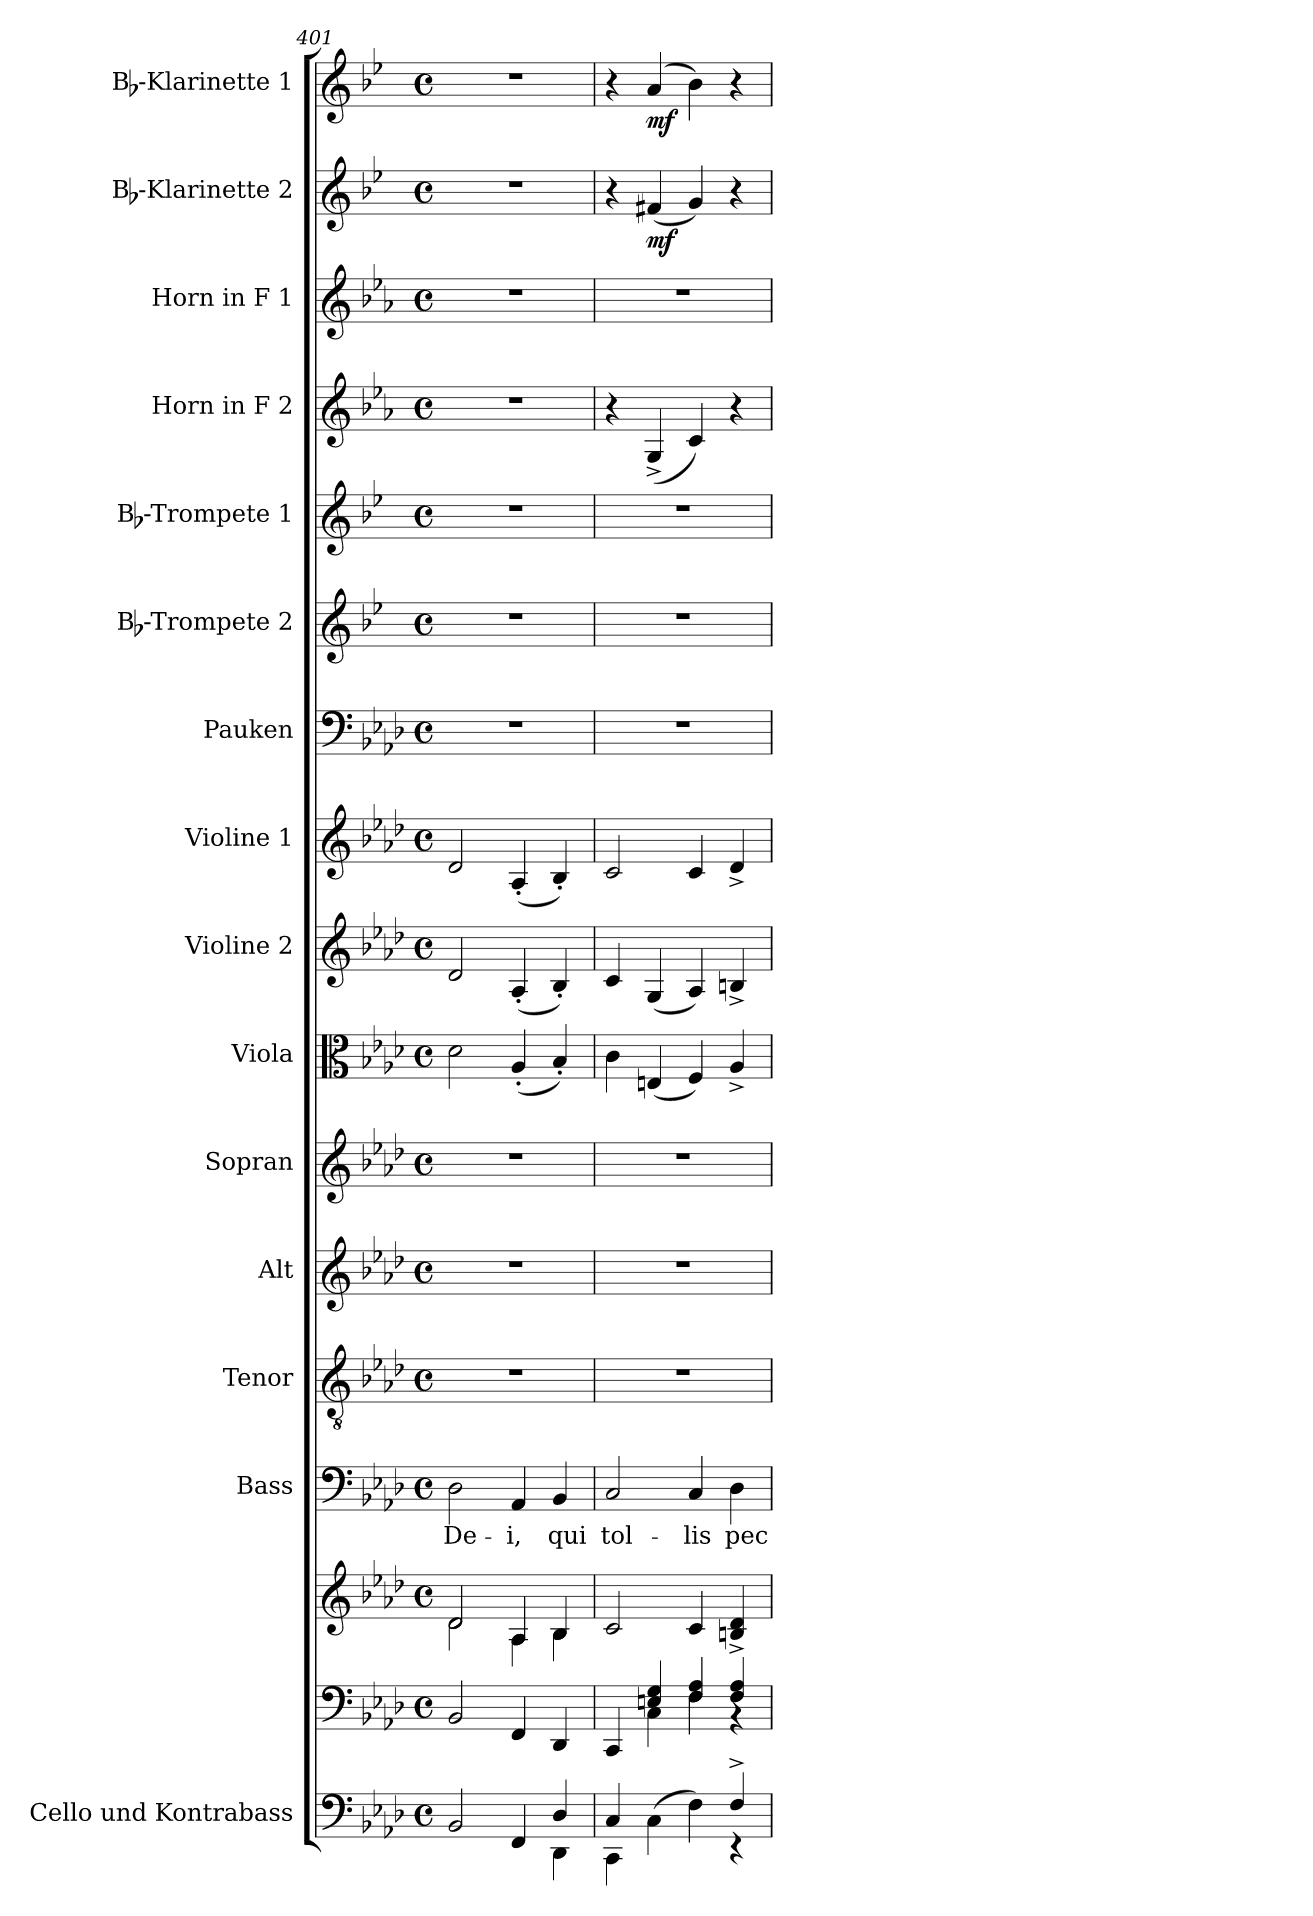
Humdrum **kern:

**kern	**kern	**kern	**kern	**text	**kern	**kern	**kern	**kern	**kern	**kern	**kern	**kern	**kern	**kern	**kern	**kern	**dynam	**kern	**dynam
*part16	*part15	*part15	*part14	*part14	*part13	*part12	*part11	*part10	*part9	*part8	*part7	*part6	*part5	*part4	*part3	*part2	*part2	*part1	*part1
*staff17	*staff16	*staff15	*staff14	*staff14	*staff13	*staff12	*staff11	*staff10	*staff9	*staff8	*staff7	*staff6	*staff5	*staff4	*staff3	*staff2	*staff2	*staff1	*staff1
*I"Cello und Kontrabass	*	*	*I"Bass	*	*I"Tenor	*I"Alt	*I"Sopran	*I"Viola	*I"Violine 2	*I"Violine 1	*I"Pauken	*I"Bb-Trompete 2	*I"Bb-Trompete 1	*I"Horn in F 2	*I"Horn in F 1	*I"Bb-Klarinette 2	*	*I"Bb-Klarinette 1	*
*I'Kb.	*	*	*I'B.	*	*I'T.	*I'A.	*I'S.	*I'Vla.	*I'Vl. 2	*I'Vl. 1	*I'Pk.	*I'Bb Trp. 2	*I'Bb Trp. 1	*	*	*I'Bb Kl. 2	*	*I'Bb Kl. 1	*
*clefF4	*clefF4	*clefG2	*clefF4	*	*clefGv2	*clefG2	*clefG2	*clefC3	*clefG2	*clefG2	*clefF4	*clefG2	*clefG2	*clefG2	*clefG2	*clefG2	*	*clefG2	*
*ITrd7c12	*	*	*	*	*	*	*	*	*	*	*	*ITrd1c2	*ITrd1c2	*ITrd4c7	*ITrd4c7	*ITrd1c2	*	*ITrd1c2	*
*k[b-e-a-d-]	*k[b-e-a-d-]	*k[b-e-a-d-]	*k[b-e-a-d-]	*	*k[b-e-a-d-]	*k[b-e-a-d-]	*k[b-e-a-d-]	*k[b-e-a-d-]	*k[b-e-a-d-]	*k[b-e-a-d-]	*k[b-e-a-d-]	*k[b-e-a-d-]	*k[b-e-a-d-]	*k[b-e-a-d-]	*k[b-e-a-d-]	*k[b-e-a-d-]	*	*k[b-e-a-d-]	*
*A-:	*A-:	*A-:	*A-:	*	*A-:	*A-:	*A-:	*A-:	*A-:	*A-:	*A-:	*A-:	*A-:	*A-:	*A-:	*A-:	*	*A-:	*
*M4/4	*M4/4	*M4/4	*M4/4	*	*M4/4	*M4/4	*M4/4	*M4/4	*M4/4	*M4/4	*M4/4	*M4/4	*M4/4	*M4/4	*M4/4	*M4/4	*	*M4/4	*
*met(c)	*met(c)	*met(c)	*met(c)	*	*met(c)	*met(c)	*met(c)	*met(c)	*met(c)	*met(c)	*met(c)	*met(c)	*met(c)	*met(c)	*met(c)	*met(c)	*	*met(c)	*
=401	=401	=401	=401	=401	=401	=401	=401	=401	=401	=401	=401	=401	=401	=401	=401	=401	=401	=401	=401
*^	*	*^	*	*	*	*	*	*	*	*	*	*	*	*	*	*	*	*	*
!	!	!	!	!	!	!LO:LY:b	!	!	!	!	!	!	!	!	!	!	!	!	!	!	!
2BBB-/	2.ryy	2BB-/	2d-/	2d-\	2D-\	De-	1r	1r	1r	2d-\	2d-/	2d-/	1r	1r	1r	1r	1r	1r	.	1r	.
!	!	!	!	!	!	!LO:LY:b	!	!	!	!	!	!	!	!	!	!	!	!	!	!	!
4FFF/	.	4FF/	4A-/	4A-\	4AA-/	-i,	.	.	.	(<4A-'</	(<4A-'</	(<4A-'</	.	.	.	.	.	.	.	.	.
!	!	!	!	!	!	!LO:LY:b	!	!	!	!	!	!	!	!	!	!	!	!	!	!	!
4DD-/	4DDD-\	4DD-/	4B-/	4B-\	4BB-/	qui	.	.	.	4B-'</)	4B-'</)	4B-'</)	.	.	.	.	.	.	.	.	.
=402	=402	=402	=402	=402	=402	=402	=402	=402	=402	=402	=402	=402	=402	=402	=402	=402	=402	=402	=402	=402	=402
*	*	*^	*	*	*	*	*	*	*	*	*	*	*	*	*	*	*	*	*	*	*
!	!	!	!	!	!	!	!LO:LY:b	!	!	!	!	!	!	!	!	!	!	!	!	!	!	!
*	*	*	*	*v	*v	*	*	*	*	*	*	*	*	*	*	*	*	*	*	*	*	*
4CC/	4CCC\	4CC/	4ryy	2c/	2C/	tol-	1r	1r	1r	4c\	4c/	2c/	1r	1r	1r	4r	1r	4r	.	4r	.
!	!	!	!	!	!	!	!	!	!	!	!	!	!	!	!	!	!	!	!LO:DY:b	!	!LO:DY:b
4ryy	(>4CC\	4En/ 4G/	4C\	.	.	.	.	.	.	(<4En/	(<4G/	.	.	.	.	(<4C^>/	.	(<4en/	mf	(4g/	mf
!	!	!	!	!	!	!LO:LY:b	!	!	!	!	!	!	!	!	!	!	!	!	!	!	!
4ryy	4FF\)	4F/ 4A-/	4F\	4c/	4C/	-lis	.	.	.	4F/)	4A-/)	4c/	.	.	.	4F/)	.	4f/)	.	4a-\)	.
!	!	!	!	!	!	!LO:LY:b	!	!	!	!	!	!	!	!	!	!	!	!	!	!	!
4FF^>/	4rEE	4F/ 4A-/	4rAA	4Bn/^< 4d-/^<	4D-\	pec-	.	.	.	4A-^</	4Bn^</	4d-^>/	.	.	.	4r	.	4r	.	4r	.
*v	*v	*	*	*	*	*	*	*	*	*	*	*	*	*	*	*	*	*	*	*	*
*	*v	*v	*	*	*	*	*	*	*	*	*	*	*	*	*	*	*	*	*	*
=	=	=	=	=	=	=	=	=	=	=	=	=	=	=	=	=	=	=	=
*-	*-	*-	*-	*-	*-	*-	*-	*-	*-	*-	*-	*-	*-	*-	*-	*-	*-	*-	*-
